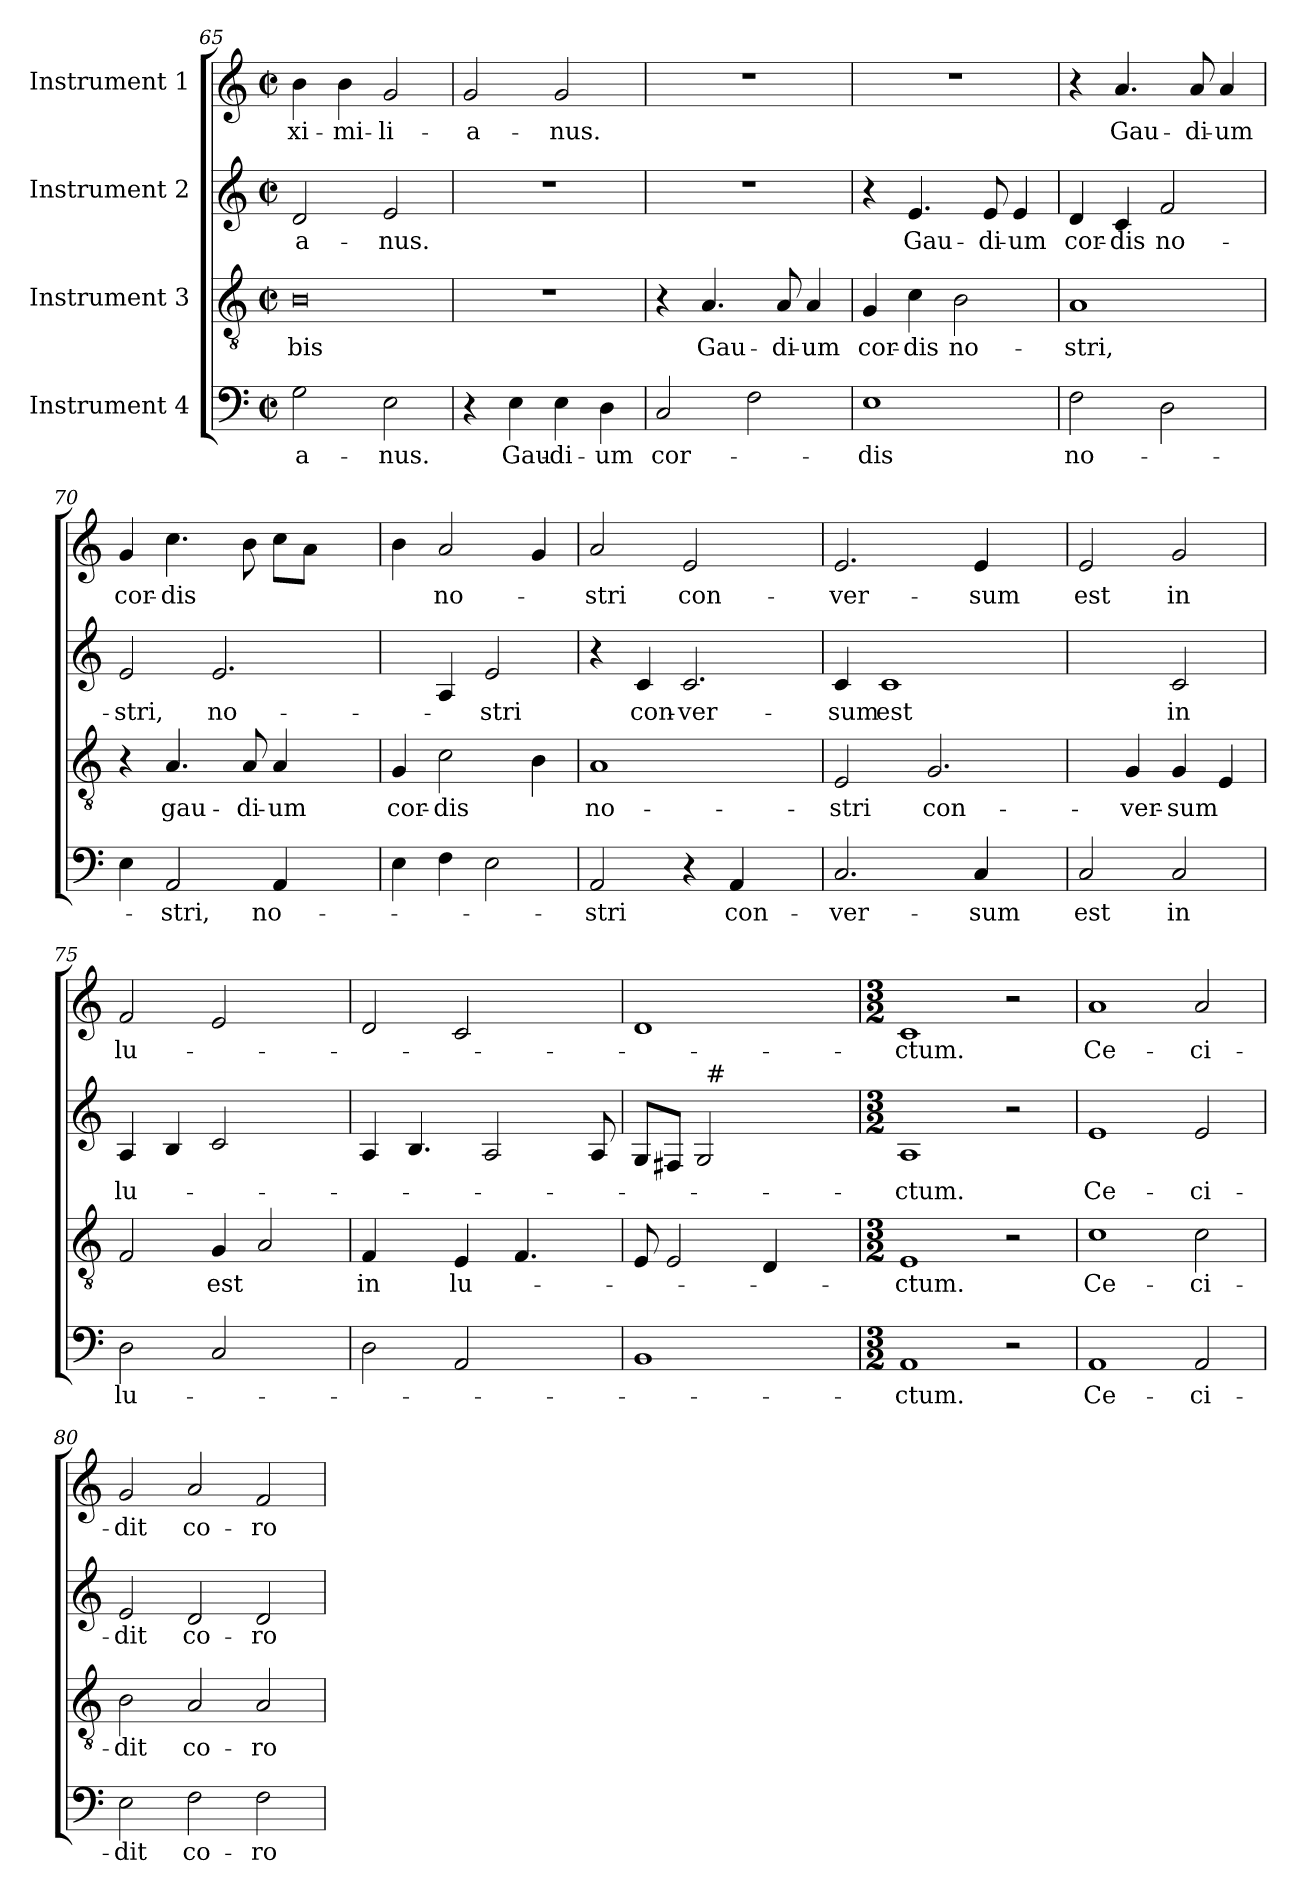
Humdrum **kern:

**kern	**text	**kern	**text	**kern	**text	**kern	**text
*part4	*part4	*part3	*part3	*part2	*part2	*part1	*part1
*staff4	*staff4	*staff3	*staff3	*staff2	*staff2	*staff1	*staff1
*I"Instrument 4	*	*I"Instrument 3	*	*I"Instrument 2	*	*I"Instrument 1	*
*clefF4	*	*clefGv2	*	*clefG2	*	*clefG2	*
*M2/2	*	*M2/2	*	*M2/2	*	*M2/2	*
*met(c|)	*	*met(c|)	*	*met(c|)	*	*met(c|)	*
=65	=65	=65	=65	=65	=65	=65	=65
!	!LO:LY:b:cj	!LO:N:vis=0	!LO:LY:b:cj	!	!LO:LY:b:cj	!	!LO:LY:b:cj
2G\	-a-	1B	-bis	2d/	-a-	4b\	-xi-
!	!	!	!	!	!	!	!LO:LY:b:cj
.	.	.	.	.	.	4b\	-mi-
!	!LO:LY:b:cj	!	!	!	!LO:LY:b:cj	!	!LO:LY:b:cj
2E\	-nus.	.	.	2e/	-nus.	2g/	-li-
=66	=66	=66	=66	=66	=66	=66	=66
!	!	!	!	!	!	!	!LO:LY:b:cj
4r	.	1r	.	1r	.	2g/	-a-
!	!LO:LY:b:cj	!	!	!	!	!	!
4E\	Gau-	.	.	.	.	.	.
!	!LO:LY:b:cj	!	!	!	!	!	!LO:LY:b:cj
4E\	-di-	.	.	.	.	2g/	-nus.
!	!LO:LY:b:cj	!	!	!	!	!	!
4D\	-um	.	.	.	.	.	.
!!LO:LB:g=z
=67	=67	=67	=67	=67	=67	=67	=67
!	!LO:LY:b:cj	!	!	!	!	!	!
2C/	cor-	4r	.	1r	.	1r	.
!	!	!	!LO:LY:b	!	!	!	!
.	.	4.A/	Gau-	.	.	.	.
2F\	.	.	.	.	.	.	.
!	!	!	!LO:LY:b:cj	!	!	!	!
.	.	8A/	-di-	.	.	.	.
!	!	!	!LO:LY:b:rj	!	!	!	!
.	.	4A/	-um	.	.	.	.
=68	=68	=68	=68	=68	=68	=68	=68
!	!LO:LY:b:cj	!	!LO:LY:b	!	!	!	!
1E	-dis	4G/	cor-	4r	.	1r	.
!	!	!	!LO:LY:b:rj	!	!LO:LY:b:cj	!	!
.	.	4c\	-dis	4.e/	Gau-	.	.
!	!	!	!LO:LY:b:cj	!	!	!	!
.	.	2B\	no-	.	.	.	.
!	!	!	!	!	!LO:LY:b	!	!
.	.	.	.	8e/	-di-	.	.
!	!	!	!	!	!LO:LY:b:rj	!	!
.	.	.	.	4e/	-um	.	.
=69	=69	=69	=69	=69	=69	=69	=69
!	!LO:LY:b:cj	!	!LO:LY:b:cj	!	!LO:LY:b:cj	!	!
2F\	no-	1A	-stri,	4d/	cor-	4r	.
!	!	!	!	!	!LO:LY:b:cj	!	!LO:LY:b:cj
.	.	.	.	4c/	-dis	4.a/	Gau-
!	!	!	!	!	!LO:LY:b:cj	!	!
2D\	.	.	.	2f/	no-	.	.
!	!	!	!	!	!	!	!LO:LY:b
.	.	.	.	.	.	8a/	-di-
!	!	!	!	!	!	!	!LO:LY:b:rj
.	.	.	.	.	.	4a/	-um
=70	=70	=70	=70	=70	=70	=70	=70
!	!	!	!	!	!LO:LY:b:cj	!	!LO:LY:b:cj
4E\	.	4r	.	2e/	-stri,	4g/	cor-
!	!LO:LY:b:cj	!	!LO:LY:b:cj	!	!	!	!LO:LY:b:cj
2AA/	-stri,	4.A/	gau-	.	.	4.cc\	-dis
!	!	!	!	!	!LO:LY:b:cj	!	!
.	.	.	.	2.e/	no-	.	.
!	!	!	!LO:LY:b	!	!	!	!
.	.	8A/	-di-	.	.	8b\	.
!	!LO:LY:b:cj	!	!LO:LY:b:rj	!	!	!	!
4AA/	no-	4A/	-um	.	.	8cc\L	.
.	.	.	.	.	.	8a\J	.
4ryy	.	4ryy	.	.	.	4ryy	.
=71	=71	=71	=71	=71	=71	=71	=71
!	!	!	!LO:LY:b	!	!	!	!
4E\	.	4G/	cor-	4ryy	.	4b\	.
!	!	!	!LO:LY:b:rj	!	!	!	!LO:LY:b:cj
4F\	.	2c\	-dis	4A/	.	2a/	no-
!	!	!	!	!	!LO:LY:b:cj	!	!
2E\	.	.	.	2e/	-stri	.	.
.	.	4B\	.	.	.	4g/	.
!!LO:LB:g=z
=72	=72	=72	=72	=72	=72	=72	=72
!	!LO:LY:b:cj	!	!LO:LY:b:cj	!	!	!	!LO:LY:b:cj
2AA/	-stri	1A	no-	4r	.	2a/	-stri
!	!	!	!	!	!LO:LY:b	!	!
.	.	.	.	4c/	con-	.	.
!	!	!	!	!	!LO:LY:b:rj	!	!LO:LY:b:cj
4r	.	.	.	2.c/	-ver-	2e/	con-
!	!LO:LY:b:cj	!	!	!	!	!	!
4AA/	con-	.	.	.	.	.	.
4ryy	.	4ryy	.	.	.	4ryy	.
=73	=73	=73	=73	=73	=73	=73	=73
!	!LO:LY:b:cj	!	!LO:LY:b:cj	!	!LO:LY:b:cj	!	!LO:LY:b:cj
2.C/	-ver-	2E/	-stri	4c/	-sum	2.e/	-ver-
!	!	!	!	!	!LO:LY:b:cj	!	!
.	.	.	.	1c	est	.	.
!	!	!	!LO:LY:b:cj	!	!	!	!
.	.	2.G/	con-	.	.	.	.
!	!LO:LY:b:cj	!	!	!	!	!	!LO:LY:b:cj
4C/	-sum	.	.	.	.	4e/	-sum
4ryy	.	.	.	.	.	4ryy	.
=74	=74	=74	=74	=74	=74	=74	=74
!	!LO:LY:b:cj	!	!	!	!	!	!LO:LY:b:cj
2C/	est	4ryy	.	2ryy	.	2e/	est
!	!	!	!LO:LY:b	!	!	!	!
.	.	4G/	-ver-	.	.	.	.
!	!LO:LY:b:cj	!	!LO:LY:b:rj	!	!LO:LY:b:cj	!	!LO:LY:b:cj
2C/	in	4G/	-sum	2c/	in	2g/	in
.	.	4E/	.	.	.	.	.
=75	=75	=75	=75	=75	=75	=75	=75
!	!LO:LY:b:cj	!	!	!	!LO:LY:b:cj	!	!LO:LY:b:cj
2D\	lu-	2F/	.	4A/	lu-	2f/	lu-
.	.	.	.	4B/	.	.	.
!	!	!	!LO:LY:b:cj	!	!	!	!
2C/	.	4G/	est	2c/	.	2e/	.
.	.	2A/	.	.	.	.	.
4ryy	.	.	.	4ryy	.	4ryy	.
=76	=76	=76	=76	=76	=76	=76	=76
!	!	!	!LO:LY:b:cj	!	!	!	!
2D\	.	4F/	in	4A/	.	2d/	.
.	.	4ryy	.	4.B/	.	.	.
!	!	!	!LO:LY:b:cj	!	!	!	!
2AA/	.	4E/	lu-	.	.	2c/	.
.	.	.	.	2A/	.	.	.
.	.	4.F/	.	.	.	.	.
4ryy	.	.	.	.	.	4ryy	.
.	.	8ryy	.	8A/	.	.	.
=77	=77	=77	=77	=77	=77	=77	=77
!	!	!	!	!LO:TX:a:t=#	!	!	!
*	*	*	*	*^	*	*	*
1BB	.	8E/	.	8G/L	4ryy	.	1d	.
.	.	2E/	.	8F#X/J	.	.	.	.
.	.	.	.	2G/	64ryy	.	.	.
!	!	!	!	!	!LO:TX:a:t=#	!	!	!
.	.	.	.	.	2ryy	.	.	.
.	.	4D/	.	.	.	.	.	.
.	.	.	.	4ryy	.	.	.	.
.	.	.	.	.	8...ryy	.	.	.
.	.	8ryy	.	.	.	.	.	.
*	*	*	*	*v	*v	*	*	*
!!LO:LB:g=z
=78	=78	=78	=78	=78	=78	=78	=78
*M3/2	*	*M3/2	*	*M3/2	*	*M3/2	*
*	*	*	*	*^	*	*	*
!	!LO:LY:b:cj	!	!LO:LY:b:cj	!	!	!LO:LY:b:cj	!	!LO:LY:b:cj
*	*	*	*	*v	*v	*	*	*
1AA	-ctum.	1E	-ctum.	1A	-ctum.	1c	-ctum.
2r	.	2r	.	2r	.	2r	.
=79	=79	=79	=79	=79	=79	=79	=79
!	!LO:LY:b:cj	!	!LO:LY:b:cj	!	!LO:LY:b:cj	!	!LO:LY:b:cj
1AA	Ce-	1c	Ce-	1e	Ce-	1a	Ce-
!	!LO:LY:b:cj	!	!LO:LY:b:cj	!	!LO:LY:b:cj	!	!LO:LY:b:cj
2AA/	-ci-	2c\	-ci-	2e/	-ci-	2a/	-ci-
=80	=80	=80	=80	=80	=80	=80	=80
!	!LO:LY:b:cj	!	!LO:LY:b:cj	!	!LO:LY:b:cj	!	!LO:LY:b:cj
2E\	-dit	2B\	-dit	2e/	-dit	2g/	-dit
!	!LO:LY:b:cj	!	!LO:LY:b:cj	!	!LO:LY:b:cj	!	!LO:LY:b:cj
2F\	co-	2A/	co-	2d/	co-	2a/	co-
!	!LO:LY:b:cj	!	!LO:LY:b:cj	!	!LO:LY:b:cj	!	!LO:LY:b:cj
2F\	-ro-	2A/	-ro-	2d/	-ro-	2f/	-ro-
=	=	=	=	=	=	=	=
*-	*-	*-	*-	*-	*-	*-	*-
